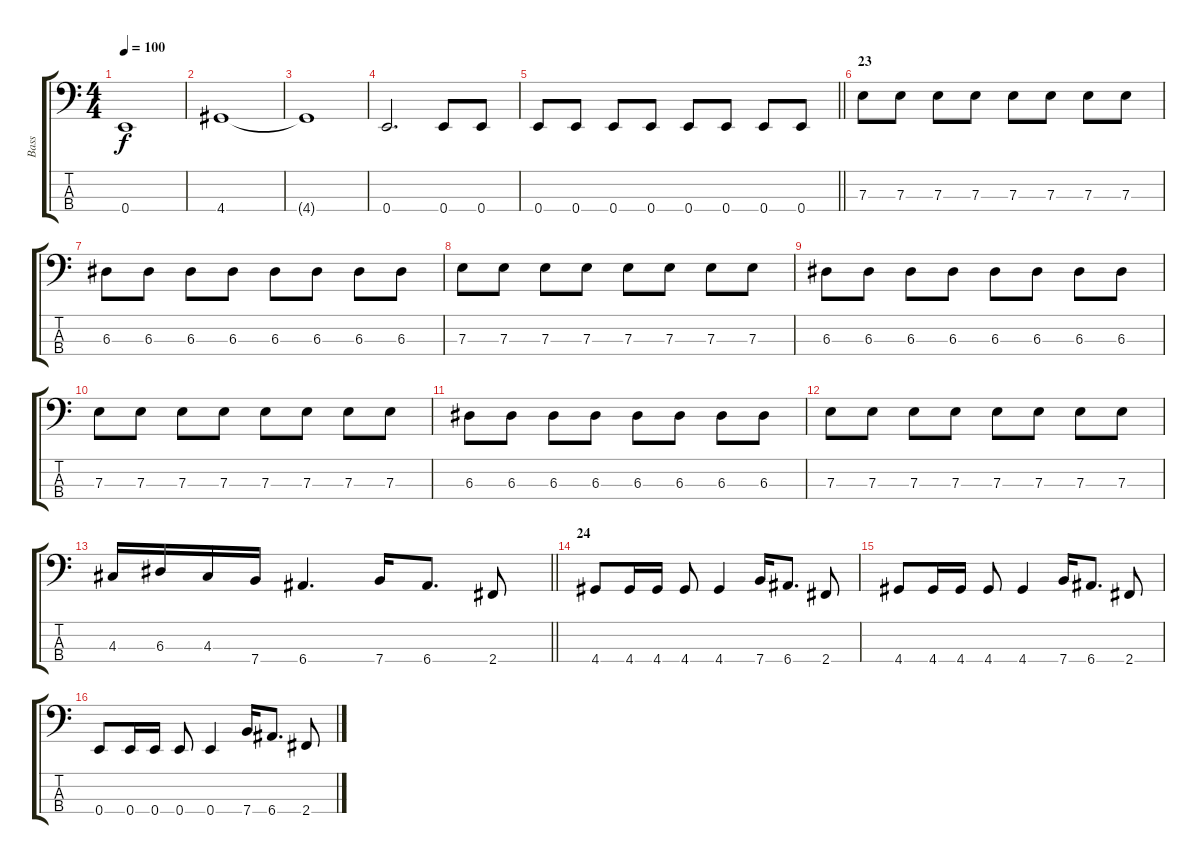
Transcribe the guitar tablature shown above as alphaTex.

\track ("Bass" "Bass") {instrument electricbassfinger}
\staff {score tabs}
\tuning (G2 D2 A1 E1) {hide}
\ts (4 4)
\tempo 100
\clef f4
\ks c
0.4{t}.1{dy f} |
4.4.1 |
4.4{t}.1 |
0.4.2{d} 0.4.8 0.4.8 |
\barLineRight lightlight
0.4.8 0.4.8 0.4.8 0.4.8 0.4.8 0.4.8 0.4.8 0.4.8 |
\section ("" "23")
7.3.8 7.3.8 7.3.8 7.3.8 7.3.8 7.3.8 7.3.8 7.3.8 |
6.3.8 6.3.8 6.3.8 6.3.8 6.3.8 6.3.8 6.3.8 6.3.8 |
7.3.8 7.3.8 7.3.8 7.3.8 7.3.8 7.3.8 7.3.8 7.3.8 |
6.3.8 6.3.8 6.3.8 6.3.8 6.3.8 6.3.8 6.3.8 6.3.8 |
7.3.8 7.3.8 7.3.8 7.3.8 7.3.8 7.3.8 7.3.8 7.3.8 |
6.3.8 6.3.8 6.3.8 6.3.8 6.3.8 6.3.8 6.3.8 6.3.8 |
7.3.8 7.3.8 7.3.8 7.3.8 7.3.8 7.3.8 7.3.8 7.3.8 |
\barLineRight lightlight
4.3.16 6.3.16 4.3.16 7.4.16 6.4.4{d} 7.4.16 6.4.8{d} 2.4.8 |
\section ("" "24")
4.4.8 4.4.16 4.4.16 4.4.8 4.4.4 7.4.16 6.4.8{d} 2.4.8 |
4.4.8 4.4.16 4.4.16 4.4.8 4.4.4 7.4.16 6.4.8{d} 2.4.8 |
0.4.8 0.4.16 0.4.16 0.4.8 0.4.4 7.4.16 6.4.8{d} 2.4.8
